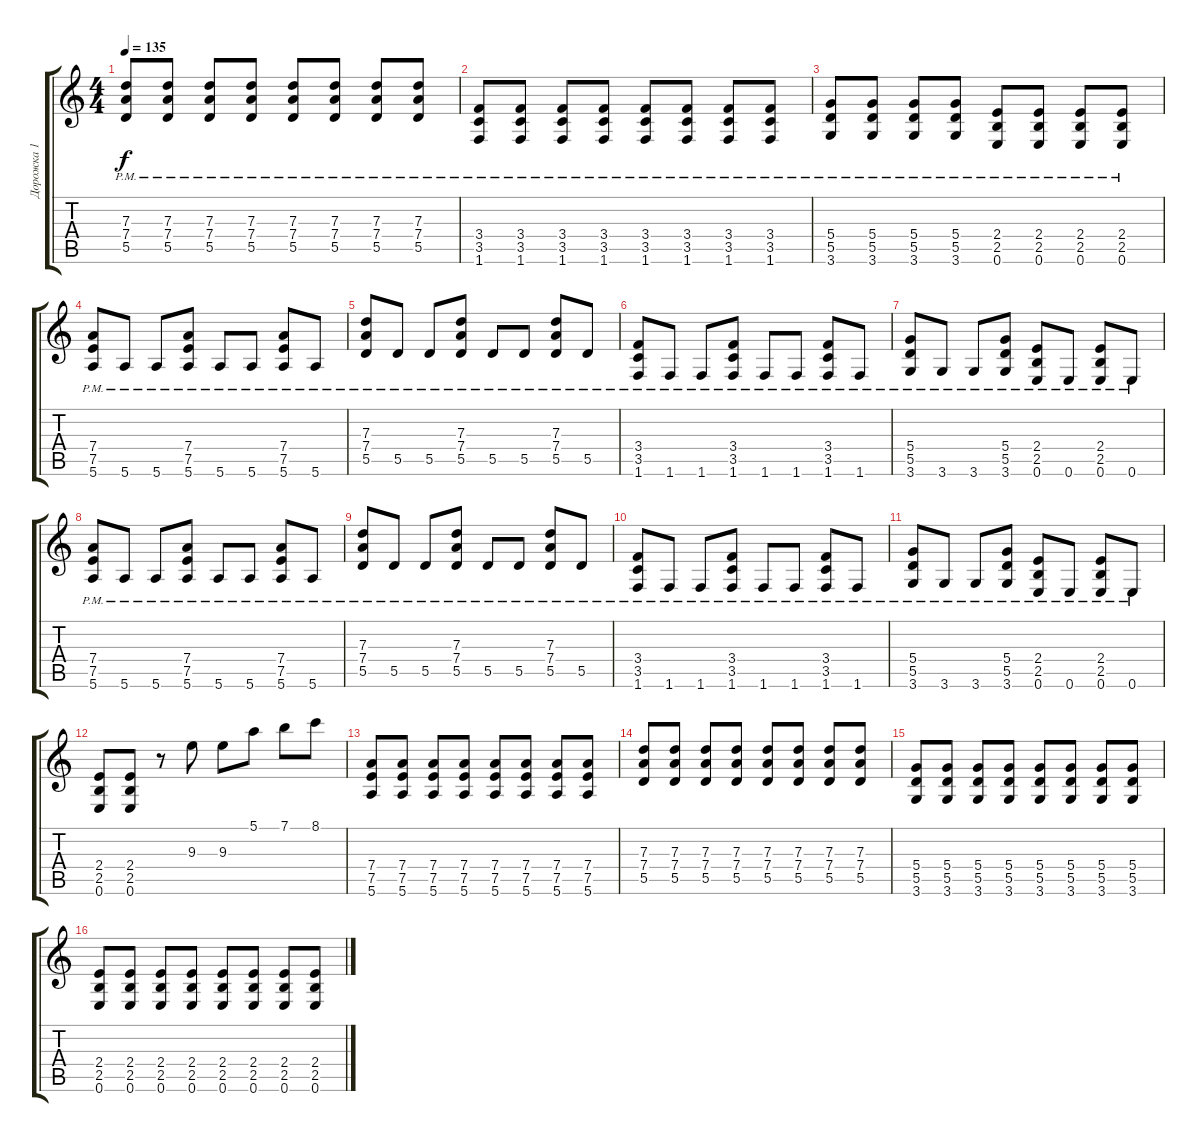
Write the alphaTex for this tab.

\track ("Дорожка 1" "Дорожка 1") {instrument overdrivenguitar}
\staff {score tabs}
\tuning (E4 B3 G3 D3 A2 E2) {hide}
\ts (4 4)
\tempo 135
\clef g2
\ks c
(7.3{pm} 7.4{pm} 5.5{pm}).8{dy f} (7.3{pm} 7.4{pm} 5.5{pm}).8 (7.3{pm} 7.4{pm} 5.5{pm}).8 (7.3{pm} 7.4{pm} 5.5{pm}).8 (7.3{pm} 7.4{pm} 5.5{pm}).8 (7.3{pm} 7.4{pm} 5.5{pm}).8 (7.3{pm} 7.4{pm} 5.5{pm}).8 (7.3{pm} 7.4{pm} 5.5{pm}).8 |
(3.4{pm} 3.5{pm} 1.6{pm}).8 (3.4{pm} 3.5{pm} 1.6{pm}).8 (3.4{pm} 3.5{pm} 1.6{pm}).8 (3.4{pm} 3.5{pm} 1.6{pm}).8 (3.4{pm} 3.5{pm} 1.6{pm}).8 (3.4{pm} 3.5{pm} 1.6{pm}).8 (3.4{pm} 3.5{pm} 1.6{pm}).8 (3.4{pm} 3.5{pm} 1.6{pm}).8 |
(5.4{pm} 5.5{pm} 3.6{pm}).8 (5.4{pm} 5.5{pm} 3.6{pm}).8 (5.4{pm} 5.5{pm} 3.6{pm}).8 (5.4{pm} 5.5{pm} 3.6{pm}).8 (2.4{pm} 2.5{pm} 0.6{pm}).8 (2.4{pm} 2.5{pm} 0.6{pm}).8 (2.4{pm} 2.5{pm} 0.6{pm}).8 (2.4{pm} 2.5{pm} 0.6{pm}).8 |
(7.4 7.5 5.6{pm}).8 5.6{pm}.8 5.6{pm}.8 (7.4 7.5 5.6{pm}).8 5.6{pm}.8 5.6{pm}.8 (7.4 7.5 5.6{pm}).8 5.6{pm}.8 |
(7.3 7.4 5.5{pm}).8 5.5{pm}.8 5.5{pm}.8 (7.3 7.4 5.5{pm}).8 5.5{pm}.8 5.5{pm}.8 (7.3 7.4 5.5{pm}).8 5.5{pm}.8 |
(3.4 3.5 1.6{pm}).8 1.6{pm}.8 1.6{pm}.8 (3.4 3.5 1.6{pm}).8 1.6{pm}.8 1.6{pm}.8 (3.4 3.5 1.6{pm}).8 1.6{pm}.8 |
(5.4 5.5 3.6{pm}).8 3.6{pm}.8 3.6{pm}.8 (5.4 5.5 3.6{pm}).8 (2.4 2.5 0.6{pm}).8 0.6{pm}.8 (2.4 2.5 0.6{pm}).8 0.6{pm}.8 |
(7.4 7.5 5.6{pm}).8 5.6{pm}.8 5.6{pm}.8 (7.4 7.5 5.6{pm}).8 5.6{pm}.8 5.6{pm}.8 (7.4 7.5 5.6{pm}).8 5.6{pm}.8 |
(7.3 7.4 5.5{pm}).8 5.5{pm}.8 5.5{pm}.8 (7.3 7.4 5.5{pm}).8 5.5{pm}.8 5.5{pm}.8 (7.3 7.4 5.5{pm}).8 5.5{pm}.8 |
(3.4 3.5 1.6{pm}).8 1.6{pm}.8 1.6{pm}.8 (3.4 3.5 1.6{pm}).8 1.6{pm}.8 1.6{pm}.8 (3.4 3.5 1.6{pm}).8 1.6{pm}.8 |
(5.4 5.5 3.6{pm}).8 3.6{pm}.8 3.6{pm}.8 (5.4 5.5 3.6{pm}).8 (2.4 2.5 0.6{pm}).8 0.6{pm}.8 (2.4 2.5 0.6{pm}).8 0.6{pm}.8 |
(2.4 2.5 0.6).8 (2.4 2.5 0.6).8 r.8 9.3.8 9.3.8 5.1.8 7.1.8 8.1.8 |
(7.4 7.5 5.6).8 (7.4 7.5 5.6).8 (7.4 7.5 5.6).8 (7.4 7.5 5.6).8 (7.4 7.5 5.6).8 (7.4 7.5 5.6).8 (7.4 7.5 5.6).8 (7.4 7.5 5.6).8 |
(7.3 7.4 5.5).8 (7.3 7.4 5.5).8 (7.3 7.4 5.5).8 (7.3 7.4 5.5).8 (7.3 7.4 5.5).8 (7.3 7.4 5.5).8 (7.3 7.4 5.5).8 (7.3 7.4 5.5).8 |
(5.4 5.5 3.6).8 (5.4 5.5 3.6).8 (5.4 5.5 3.6).8 (5.4 5.5 3.6).8 (5.4 5.5 3.6).8 (5.4 5.5 3.6).8 (5.4 5.5 3.6).8 (5.4 5.5 3.6).8 |
(2.4 2.5 0.6).8 (2.4 2.5 0.6).8 (2.4 2.5 0.6).8 (2.4 2.5 0.6).8 (2.4 2.5 0.6).8 (2.4 2.5 0.6).8 (2.4 2.5 0.6).8 (2.4 2.5 0.6).8
